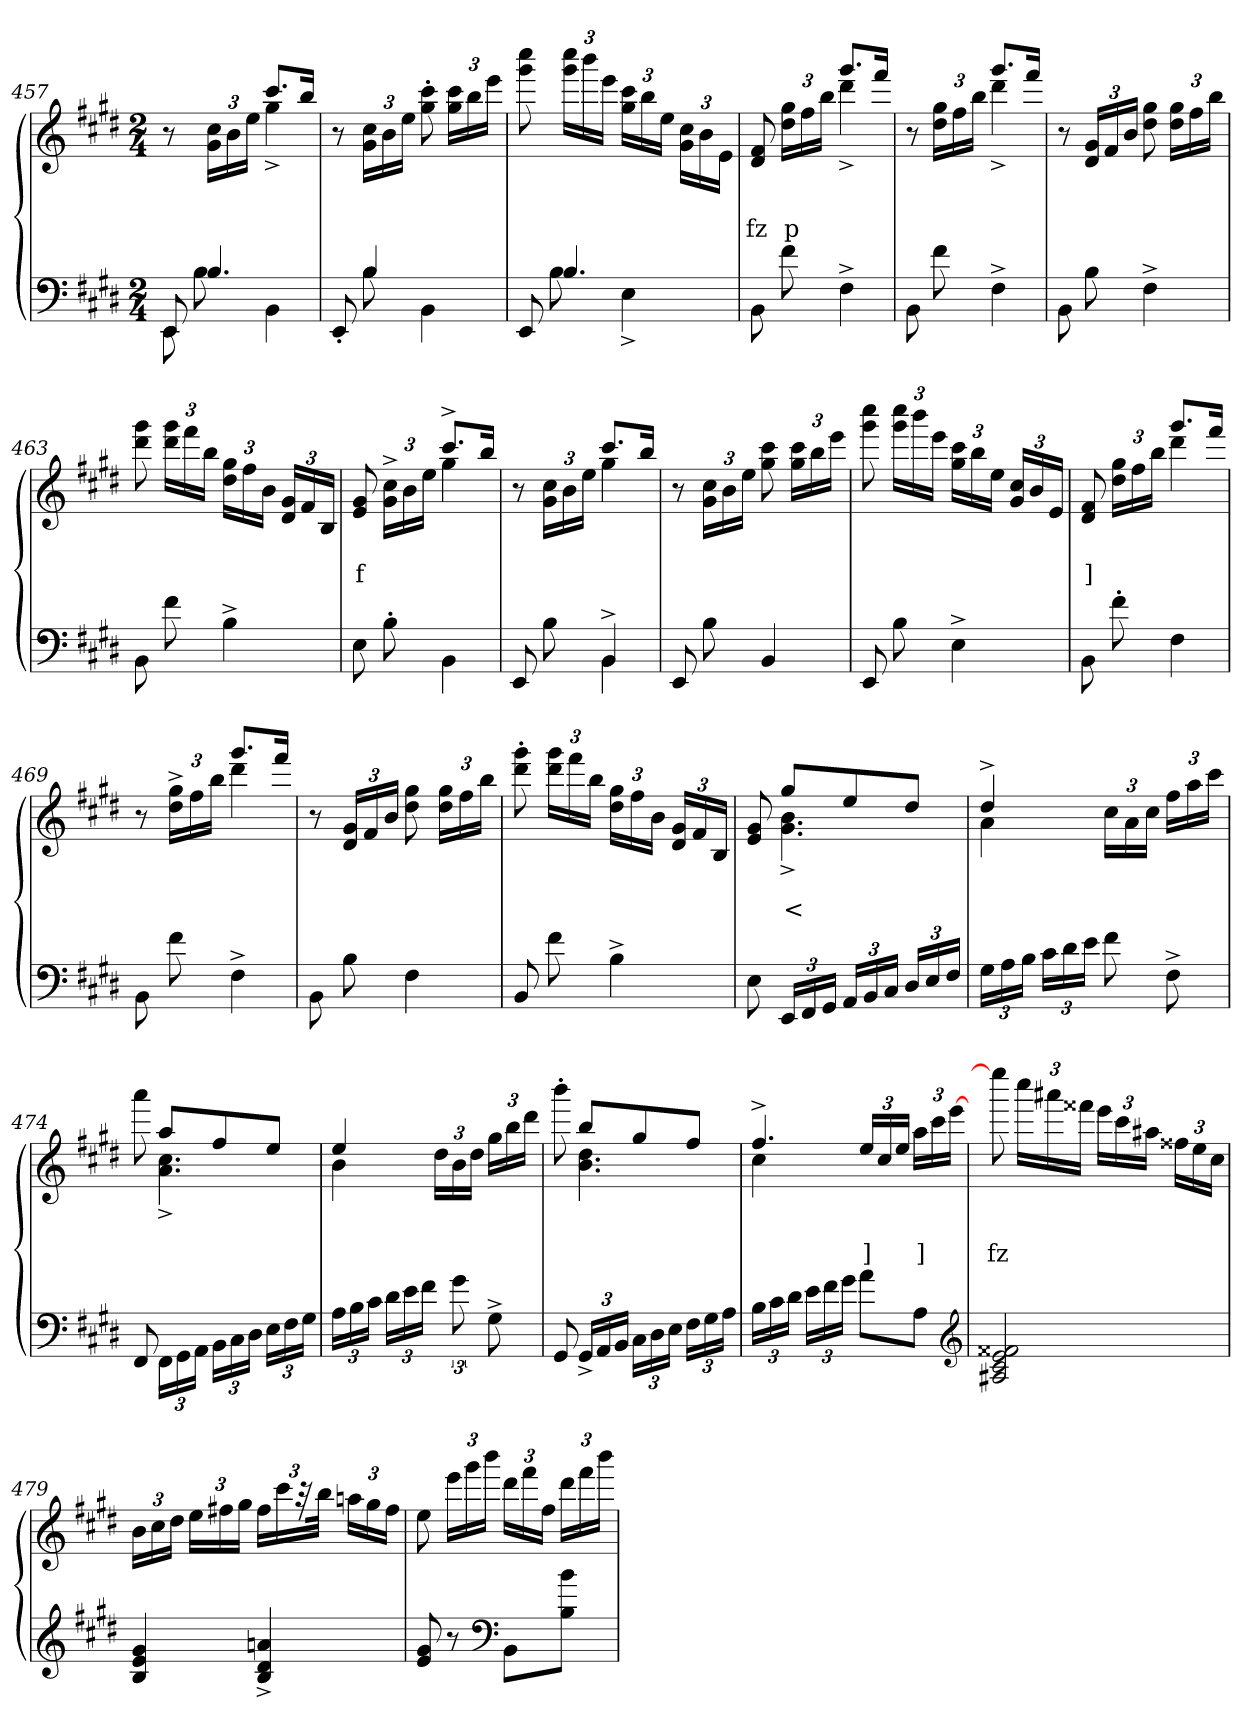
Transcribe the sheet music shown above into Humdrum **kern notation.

**kern	**kern	**text	**text
*part2	*part1	*part1	*part1
*staff2	*staff1	*staff1	*staff1
*clefF4	*clefG2	*	*
*k[f#c#g#d#]	*k[f#c#g#d#]	*	*
*M2/4	*M2/4	*	*
=457	=457	=457	=457
*^	*^	*	*
8EE	8EE	4ryy	8r	.	.
4.B	8B	.	24cc# 24g#LL	.	.
.	.	.	24b	.	.
.	.	.	24eeJJ	.	.
.	4BB	8.ccc#L	4gg#^>	.	.
.	.	16bbJk	.	.	.
*	*	*v	*v	*	*
=458	=458	=458	=458	=458
8EE'>	8ryy	8r	.	.
4B	8B	24cc# 24g#LL	.	.
.	.	24b	.	.
.	.	24eeJJ	.	.
.	4BB	8ccc#'> 8gg#'>	.	.
8ryy	.	24ccc# 24gg#LL	.	.
.	.	24bb	.	.
.	.	24eeeJJ	.	.
=459	=459	=459	=459	=459
8EE	8ryy	8cccc# 8ggg#	.	.
4.B	8B	24cccc# 24ggg#LL	.	.
.	.	24bbb	.	.
.	.	24eeeJJ	.	.
.	4E^>	24ccc# 24gg#LL	.	.
.	.	24bb	.	.
.	.	24eeJJ	.	.
.	.	24cc#\ 24g#LL	.	.
.	.	24b	.	.
.	.	24eJJ	.	.
*v	*v	*	*	*
=460	=460	=460	=460
*	*^	*	*
8BB\	4ryy	8f# 8d#	.	fz
8f#	.	24gg# 24dd#LL	.	p
.	.	24ff#	.	.
.	.	24bbJJ	.	.
4F#^>	8.ggg#L	4ddd#^>	.	.
.	16fff#Jk	.	.	.
=461	=461	=461	=461	=461
8BB\	4ryy	8r	.	.
8f#	.	24gg# 24dd#LL	.	.
.	.	24ff#	.	.
.	.	24bbJJ	.	.
4F#^>	8.ggg#L	4ddd#^>	.	.
.	16fff#Jk	.	.	.
*	*v	*v	*	*
=462	=462	=462	=462
8BB\	8r	.	.
8B	24g# 24d#LL	.	.
.	24f#	.	.
.	24bJJ	.	.
4F#^>	8gg# 8dd#	.	.
.	24gg# 24dd#LL	.	.
.	24ff#	.	.
.	24bbJJ	.	.
=463	=463	=463	=463
8BB\	8ggg# 8ddd#	.	.
8f#	24ggg# 24ddd#LL	.	.
.	24fff#	.	.
.	24bbJJ	.	.
4B^>	24gg# 24dd#LL	.	.
.	24ff#	.	.
.	24bJJ	.	.
.	24g# 24d#LL	.	.
.	24f#	.	.
.	24BJJ	.	.
=464	=464	=464	=464
*	*^	*	*
8E	4ryy	8g# 8e	.	f
8B'>	.	24cc#^> 24g#^>LL	.	.
.	.	24b	.	.
.	.	24eeJJ	.	.
4BB\	8.ccc#^>L	4gg#	.	.
.	16bbJk	.	.	.
=465	=465	=465	=465	=465
*^	*	*	*	*
8EE	4ryy	4ryy	8r	.	.
8B	.	.	24cc# 24g#LL	.	.
.	.	.	24b	.	.
.	.	.	24eeJJ	.	.
4BB^>	4BB	8.ccc#L	4gg#	.	.
.	.	16bbJk	.	.	.
*v	*v	*	*	*	*
*	*v	*v	*	*
=466	=466	=466	=466
8EE	8r	.	.
8B	24cc# 24g#LL	.	.
.	24b	.	.
.	24eeJJ	.	.
4BB	8ccc# 8gg#	.	.
.	24ccc# 24gg#LL	.	.
.	24bb	.	.
.	24eeeJJ	.	.
=467	=467	=467	=467
8EE	8cccc# 8ggg#	.	.
8B	24cccc# 24ggg#LL	.	.
.	24bbb	.	.
.	24eeeJJ	.	.
4E^>	24ccc# 24gg#LL	.	.
.	24bb	.	.
.	24eeJJ	.	.
.	24cc# 24g#LL	.	.
.	24b	.	.
.	24eJJ	.	.
=468	=468	=468	=468
*	*^	*	*
8BB\	4ryy	8f# 8d#	.	]
8f#'>	.	24gg# 24dd#LL	.	.
.	.	24ff#	.	.
.	.	24bbJJ	.	.
4F#	8.ggg#L	4ddd#	.	.
.	16fff#Jk	.	.	.
=469	=469	=469	=469	=469
8BB\	4ryy	8r	.	.
8f#	.	24gg#^> 24dd#^>LL	.	.
.	.	24ff#	.	.
.	.	24bbJJ	.	.
4F#^>	8.ggg#L	4ddd#	.	.
.	16fff#Jk	.	.	.
*	*v	*v	*	*
=470	=470	=470	=470
8BB\	8r	.	.
8B	24g# 24d#LL	.	.
.	24f#	.	.
.	24bJJ	.	.
4F#	8gg# 8dd#	.	.
.	24gg# 24dd#LL	.	.
.	24ff#	.	.
.	24bbJJ	.	.
=471	=471	=471	=471
8BB	8ggg#'> 8ddd#'>	.	.
8f#	24ggg# 24ddd#LL	.	.
.	24fff#	.	.
.	24bbJJ	.	.
4B^>	24gg# 24dd#LL	.	.
.	24ff#	.	.
.	24bJJ	.	.
.	24g# 24d#LL	.	.
.	24f#	.	.
.	24BJJ	.	.
=472	=472	=472	=472
*	*^	*	*
8E	8g# 8e	8ryy	.	.
24EELL	8gg#L	4.b^> 4.g#^>	.	<
24FF#	.	.	.	.
24GG#JJ	.	.	.	.
24AALL	8ee	.	.	.
24BB	.	.	.	.
24C#JJ	.	.	.	.
24D#/LL	8dd#J	.	.	.
24E	.	.	.	.
24F#JJ	.	.	.	.
=473	=473	=473	=473	=473
24G#LL	4dd#^>	4a	.	.
24A	.	.	.	.
24BJJ	.	.	.	.
24c#LL	.	.	.	.
24d#	.	.	.	.
24eJJ	.	.	.	.
8f#	24cc#LL	4ryy	.	.
.	24a	.	.	.
.	24cc#JJ	.	.	.
8F#^>	24ff#LL	.	.	.
.	24aa	.	.	.
.	24ccc#JJ	.	.	.
=474	=474	=474	=474	=474
8FF#	8aaa	8ryy	.	.
24FF#\LL	8aaL	4.cc#^> 4.a^>	.	.
24GG#	.	.	.	.
24AAJJ	.	.	.	.
24BB\LL	8ff#	.	.	.
24C#	.	.	.	.
24D#JJ	.	.	.	.
24ELL	8eeJ	.	.	.
24F#	.	.	.	.
24G#JJ	.	.	.	.
=475	=475	=475	=475	=475
24ALL	4ee	4b	.	.
24B	.	.	.	.
24c#JJ	.	.	.	.
24d#LL	.	.	.	.
24e	.	.	.	.
24f#JJ	.	.	.	.
24ryy	24dd#LL	4ryy	.	.
12g#	24b	.	.	.
.	24dd#JJ	.	.	.
8G#^>	24gg#\LL	.	.	.
.	24bb	.	.	.
.	24ddd#JJ	.	.	.
=476	=476	=476	=476	=476
8GG#	8bbb'>\	8ryy	.	.
24GG#^>LL	8bbL	4.dd# 4.b	.	.
24AA	.	.	.	.
24BBJJ	.	.	.	.
24C#LL	8gg#	.	.	.
24D#	.	.	.	.
24EJJ	.	.	.	.
24F#LL	8ff#J	.	.	.
24G#	.	.	.	.
24AJJ	.	.	.	.
=477	=477	=477	=477	=477
24BLL	4.ff#^>	4cc#	.	.
24c#	.	.	.	.
24d#JJ	.	.	.	.
24eLL	.	.	.	.
24f#	.	.	.	.
24g#JJ	.	.	.	.
8aL	.	24ee/LL	.	]
.	.	24cc#	.	.
.	.	24eeJJ	.	.
8AJ	8ryy	24aaLL	.	]
.	.	24ccc#	.	.
.	.	[24eeeJJ	.	.
*	*v	*v	*	*
*clefG2	*	*	*
=478	=478	=478	=478
2f##X 2e 2c# 2A#X	8eeee]	.	fz
.	24cccc#LL	.	.
.	24aaa#X	.	.
.	24fff##XJJ	.	.
.	24eeeLL	.	.
.	24ccc#	.	.
.	24aa#JJ	.	.
.	24ff##LL	.	.
.	24ee	.	.
.	24cc#JJ	.	.
=479	=479	=479	=479
4g# 4e 4B	24bLL	.	.
.	24cc#	.	.
.	24dd#JJ	.	.
.	24eeLL	.	.
.	24ff#X	.	.
.	24gg#JJ	.	.
4an^> 4d#^> 4B^>	24ff#LL	.	.
.	24ccc#	.	.
.	48r	.	.
.	48bbJJk	.	.
.	24aanLL	.	.
.	24gg#	.	.
.	24ff#JJ	.	.
=480	=480	=480	=480
8g# 8e	8ee	.	.
8r	24eeeLL	.	.
.	24ggg#	.	.
.	24bbbJJ	.	.
*clefF4	*	*	*
8BBL	24ddd#LL	.	.
.	24fff#	.	.
.	24ff#JJ	.	.
8b 8BJ	24ddd#LL	.	.
.	24fff#	.	.
.	24bbbJJ	.	.
=	=	=	=
*-	*-	*-	*-
